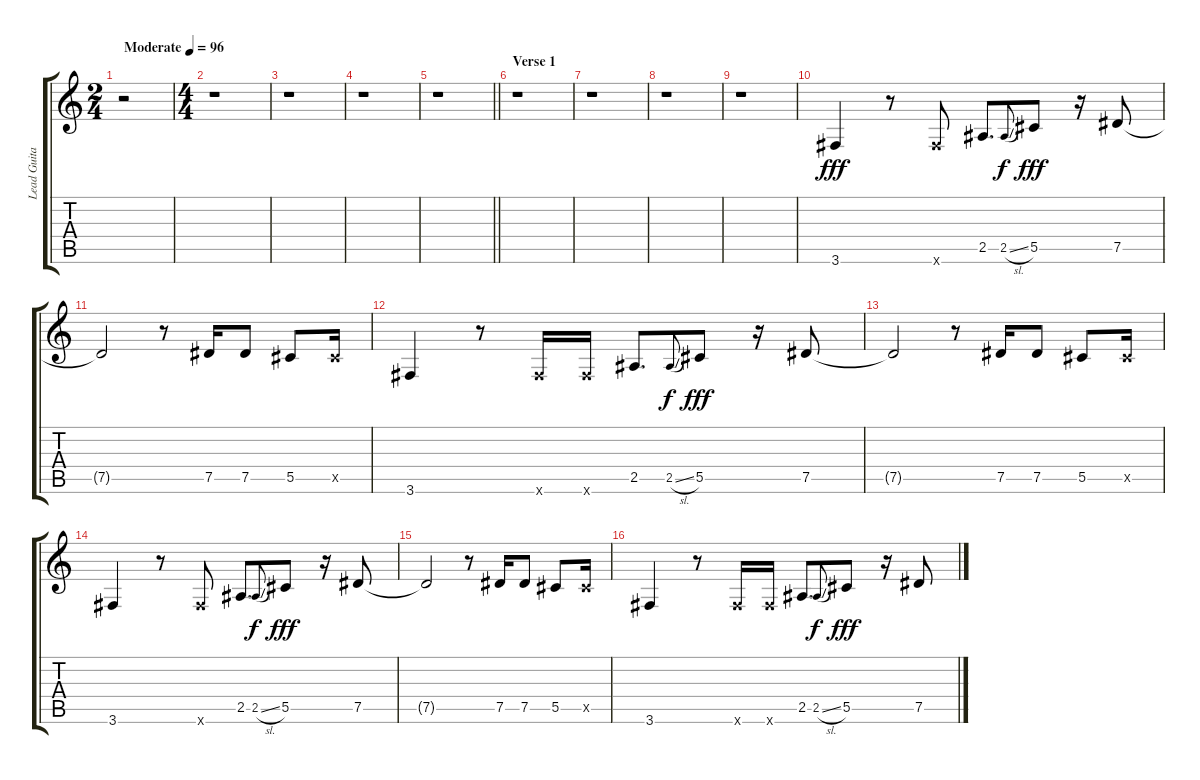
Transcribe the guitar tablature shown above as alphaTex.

\track ("Lead Guitar" "Lead Guita") {instrument electricguitarmuted}
\staff {score tabs}
\tuning (Eb4 Bb3 Gb3 Db3 Ab2 Eb2) {hide}
\ts (2 4)
\tempo (96 "Moderate")
\clef g2
\ks c
r.2{dy fff instrument electricguitarmuted} |
\ts (4 4)
r.1 |
r.1 |
r.1 |
\barLineRight lightlight
r.1 |
\section ("" "Verse 1")
r.1 |
r.1 |
r.1 |
r.1 |
3.6.4 r.8 3.6{x}.8 2.5.8{d} 2.5{sl}.8{gr onbeat dy f} 5.5.8{dy fff} r.16 7.5.8 |
7.5{t}.2 r.8 7.5.16 7.5.8 5.5.8 5.5{x}.16 |
3.6.4 r.8 3.6{x}.16 3.6{x}.16 2.5.8{d} 2.5{sl}.8{gr onbeat dy f} 5.5.8{dy fff} r.16 7.5.8 |
7.5{t}.2 r.8 7.5.16 7.5.8 5.5.8 5.5{x}.16 |
3.6.4 r.8 3.6{x}.8 2.5.8{d} 2.5{sl}.8{gr onbeat dy f} 5.5.8{dy fff} r.16 7.5.8 |
7.5{t}.2 r.8 7.5.16 7.5.8 5.5.8 5.5{x}.16 |
3.6.4 r.8 3.6{x}.16 3.6{x}.16 2.5.8{d} 2.5{sl}.8{gr onbeat dy f} 5.5.8{dy fff} r.16 7.5.8
